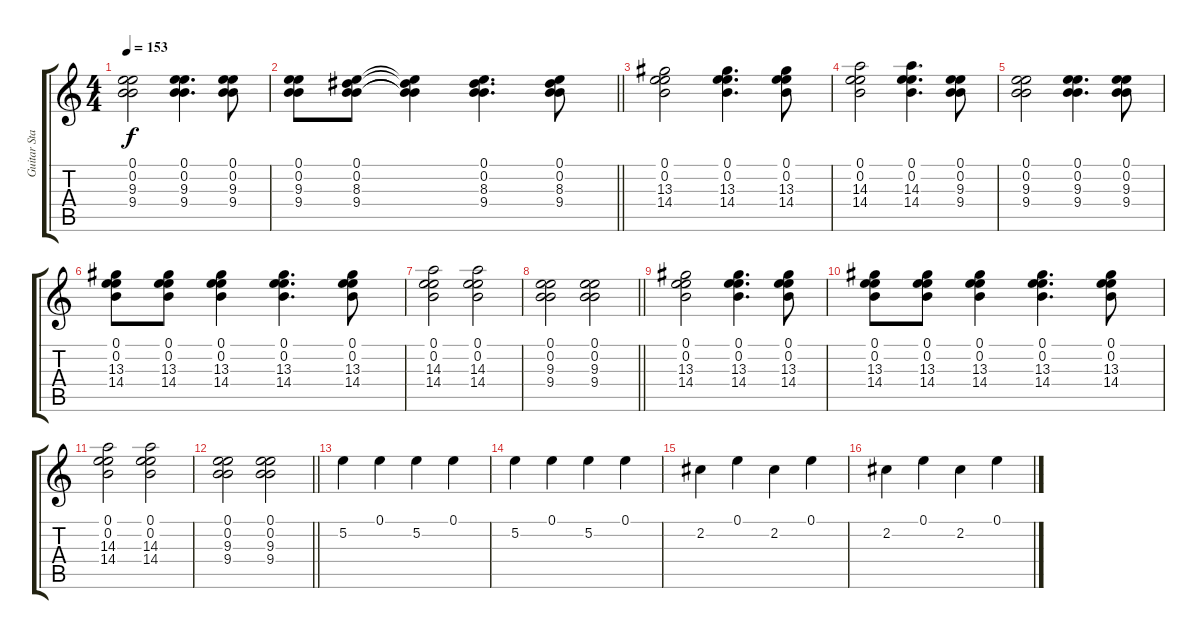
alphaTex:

\track ("Guitar Standard Tuning" "Guitar Sta") {instrument electricguitarclean}
\staff {score tabs}
\tuning (E4 B3 G3 D3 A2 E2) {hide}
\ts (4 4)
\tempo 153
\clef g2
\ks c
(0.1 0.2 9.3 9.4).2{dy f} (0.1 0.2 9.3 9.4).4{d} (0.1 0.2 9.3 9.4).8 |
\barLineRight lightlight
(0.1 0.2 9.3 9.4).8 (0.1 0.2 8.3 9.4).8 (0.1{t} 0.2{t} 8.3{t} 9.4{t}).4 (0.1 0.2 8.3 9.4).4{d} (0.1 0.2 8.3 9.4).8 |
(0.1 0.2 13.3 14.4).2 (0.1 0.2 13.3 14.4).4{d} (0.1 0.2 13.3 14.4).8 |
(0.1 0.2 14.3 14.4).2 (0.1 0.2 14.3 14.4).4{d} (0.1 0.2 9.3 9.4).8 |
(0.1 0.2 9.3 9.4).2 (0.1 0.2 9.3 9.4).4{d} (0.1 0.2 9.3 9.4).8 |
(0.1 0.2 13.3 14.4).8 (0.1 0.2 13.3 14.4).8 (0.1 0.2 13.3 14.4).4 (0.1 0.2 13.3 14.4).4{d} (0.1 0.2 13.3 14.4).8 |
(0.1 0.2 14.3 14.4).2 (0.1 0.2 14.3 14.4).2 |
\barLineRight lightlight
(0.1 0.2 9.3 9.4).2 (0.1 0.2 9.3 9.4).2 |
(0.1 0.2 13.3 14.4).2 (0.1 0.2 13.3 14.4).4{d} (0.1 0.2 13.3 14.4).8 |
(0.1 0.2 13.3 14.4).8 (0.1 0.2 13.3 14.4).8 (0.1 0.2 13.3 14.4).4 (0.1 0.2 13.3 14.4).4{d} (0.1 0.2 13.3 14.4).8 |
(0.1 0.2 14.3 14.4).2 (0.1 0.2 14.3 14.4).2 |
\barLineRight lightlight
(0.1 0.2 9.3 9.4).2 (0.1 0.2 9.3 9.4).2 |
5.2.4 0.1.4 5.2.4 0.1.4 |
5.2.4 0.1.4 5.2.4 0.1.4 |
2.2.4 0.1.4 2.2.4 0.1.4 |
2.2.4 0.1.4 2.2.4 0.1.4
